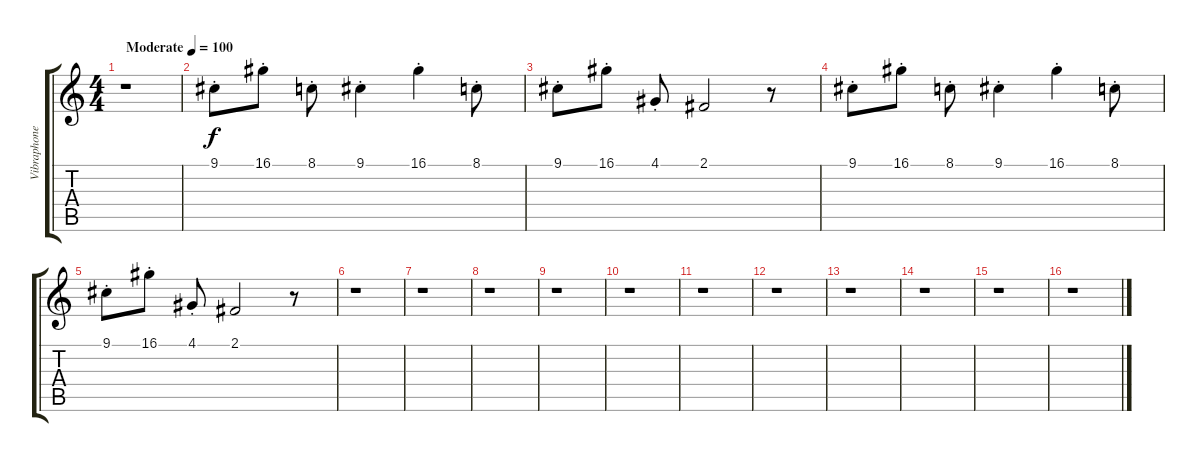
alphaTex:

\track ("Vibraphone" "Vibraphone") {instrument orchestralharp}
\staff {score tabs}
\tuning (E4 B3 G3 D3 A2 E2) {hide}
\ts (4 4)
\tempo (100 "Moderate")
\clef g2
\ks c
r.1{dy f instrument orchestralharp} |
9.1{st}.8 16.1{st}.8 8.1{st}.8 9.1{st}.4 16.1{st}.4 8.1{st}.8 |
9.1{st}.8 16.1{st}.8 4.1{st}.8 2.1.2 r.8 |
9.1{st}.8 16.1{st}.8 8.1{st}.8 9.1{st}.4 16.1{st}.4 8.1{st}.8 |
9.1{st}.8 16.1{st}.8 4.1{st}.8 2.1.2 r.8 |
r.1 |
r.1 |
r.1 |
r.1 |
r.1 |
r.1 |
r.1 |
r.1 |
r.1 |
r.1 |
r.1
